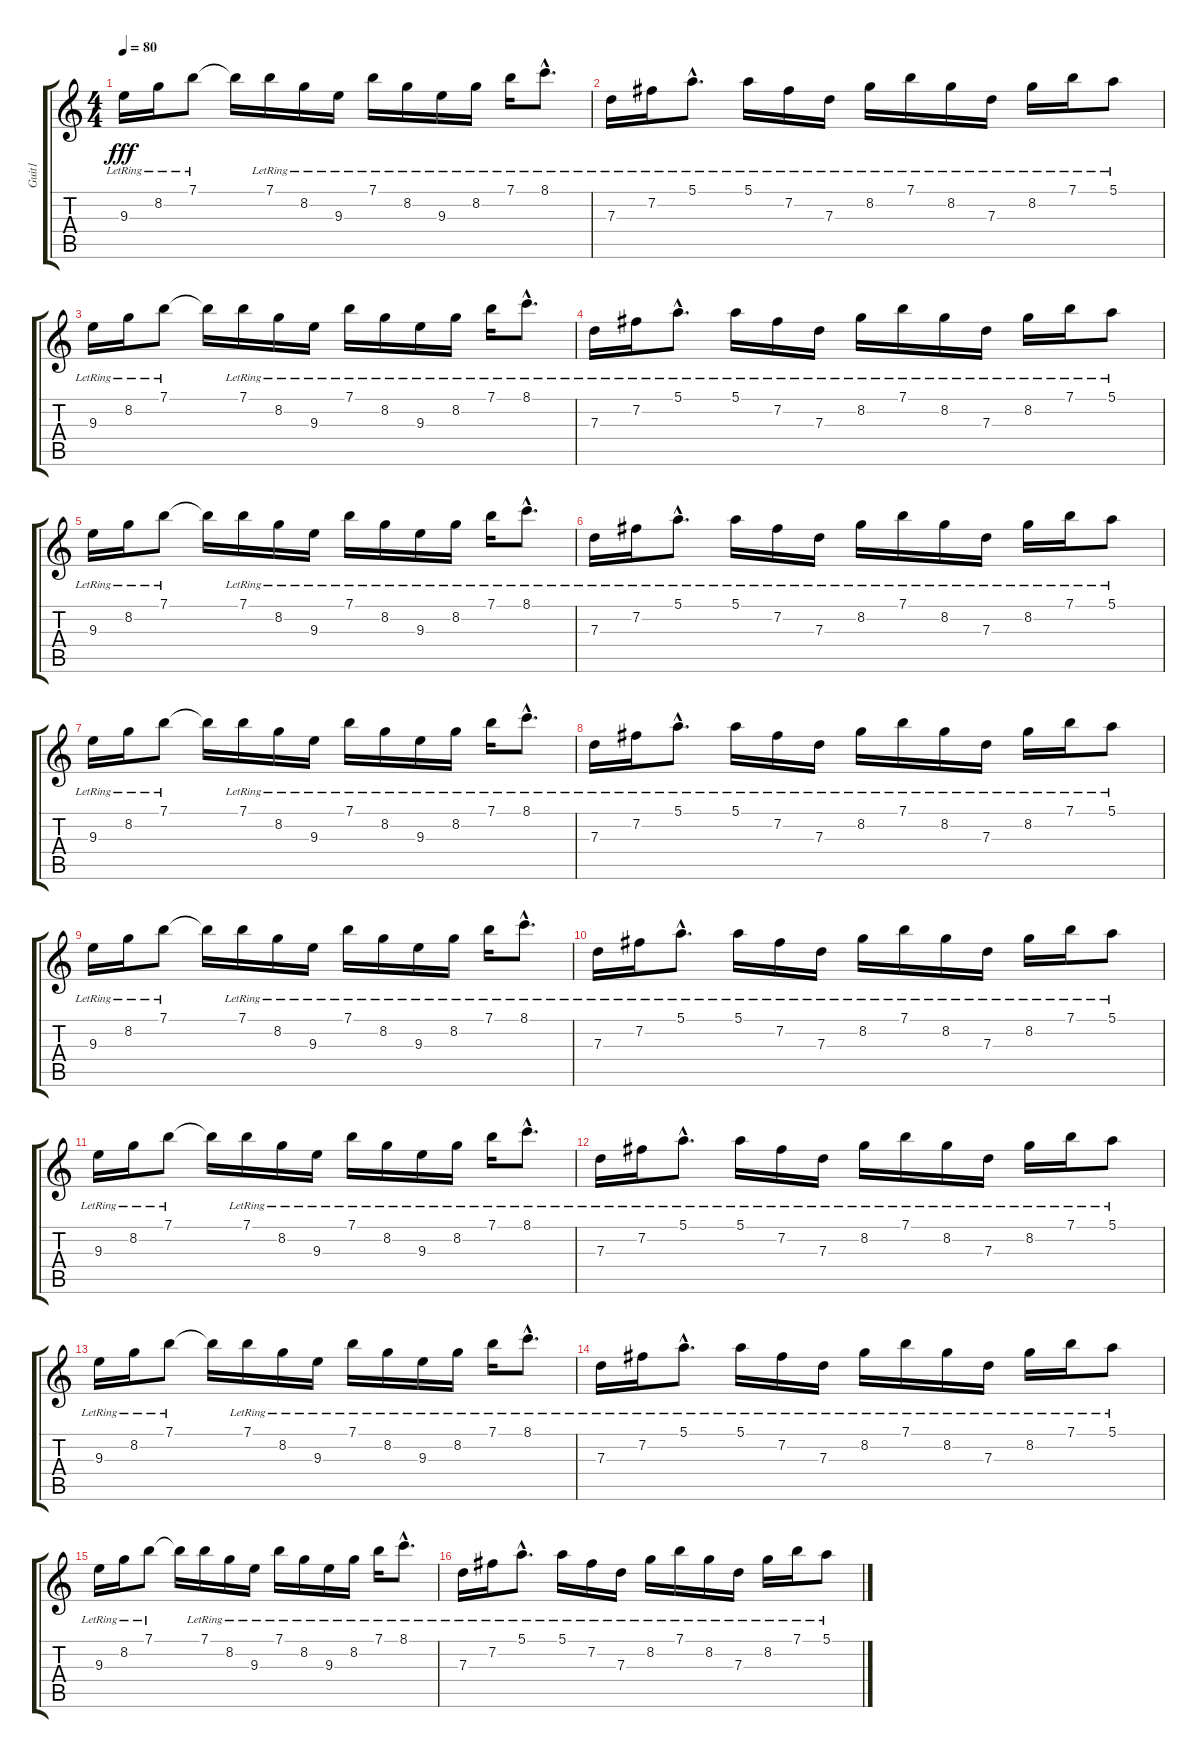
\track ("Guit1" "Guit1") {instrument electricguitarclean}
\staff {score tabs}
\tuning (E4 B3 G3 D3 A2 E2) {hide}
\ts (4 4)
\tempo 80
\clef g2
\ks c
9.3{lr}.16{dy fff instrument electricguitarclean} 8.2{lr}.16 7.1{lr}.8 7.1{t}.16 7.1{lr}.16 8.2{lr}.16 9.3{lr}.16 7.1{lr}.16 8.2{lr}.16 9.3{lr}.16 8.2{lr}.16 7.1{lr}.16 8.1{hac lr}.8{d} |
7.3{lr}.16 7.2{lr}.16 5.1{hac lr}.8{d} 5.1{lr}.16 7.2{lr}.16 7.3{lr}.16 8.2{lr}.16 7.1{lr}.16 8.2{lr}.16 7.3{lr}.16 8.2{lr}.16 7.1{lr}.16 5.1{lr}.8 |
9.3{lr}.16 8.2{lr}.16 7.1{lr}.8 7.1{t}.16 7.1{lr}.16 8.2{lr}.16 9.3{lr}.16 7.1{lr}.16 8.2{lr}.16 9.3{lr}.16 8.2{lr}.16 7.1{lr}.16 8.1{hac lr}.8{d} |
7.3{lr}.16 7.2{lr}.16 5.1{hac lr}.8{d} 5.1{lr}.16 7.2{lr}.16 7.3{lr}.16 8.2{lr}.16 7.1{lr}.16 8.2{lr}.16 7.3{lr}.16 8.2{lr}.16 7.1{lr}.16 5.1{lr}.8 |
9.3{lr}.16 8.2{lr}.16 7.1{lr}.8 7.1{t}.16 7.1{lr}.16 8.2{lr}.16 9.3{lr}.16 7.1{lr}.16 8.2{lr}.16 9.3{lr}.16 8.2{lr}.16 7.1{lr}.16 8.1{hac lr}.8{d} |
7.3{lr}.16 7.2{lr}.16 5.1{hac lr}.8{d} 5.1{lr}.16 7.2{lr}.16 7.3{lr}.16 8.2{lr}.16 7.1{lr}.16 8.2{lr}.16 7.3{lr}.16 8.2{lr}.16 7.1{lr}.16 5.1{lr}.8 |
9.3{lr}.16 8.2{lr}.16 7.1{lr}.8 7.1{t}.16 7.1{lr}.16 8.2{lr}.16 9.3{lr}.16 7.1{lr}.16 8.2{lr}.16 9.3{lr}.16 8.2{lr}.16 7.1{lr}.16 8.1{hac lr}.8{d} |
7.3{lr}.16 7.2{lr}.16 5.1{hac lr}.8{d} 5.1{lr}.16 7.2{lr}.16 7.3{lr}.16 8.2{lr}.16 7.1{lr}.16 8.2{lr}.16 7.3{lr}.16 8.2{lr}.16 7.1{lr}.16 5.1{lr}.8 |
9.3{lr}.16 8.2{lr}.16 7.1{lr}.8 7.1{t}.16 7.1{lr}.16 8.2{lr}.16 9.3{lr}.16 7.1{lr}.16 8.2{lr}.16 9.3{lr}.16 8.2{lr}.16 7.1{lr}.16 8.1{hac lr}.8{d} |
7.3{lr}.16 7.2{lr}.16 5.1{hac lr}.8{d} 5.1{lr}.16 7.2{lr}.16 7.3{lr}.16 8.2{lr}.16 7.1{lr}.16 8.2{lr}.16 7.3{lr}.16 8.2{lr}.16 7.1{lr}.16 5.1{lr}.8 |
9.3{lr}.16 8.2{lr}.16 7.1{lr}.8 7.1{t}.16 7.1{lr}.16 8.2{lr}.16 9.3{lr}.16 7.1{lr}.16 8.2{lr}.16 9.3{lr}.16 8.2{lr}.16 7.1{lr}.16 8.1{hac lr}.8{d} |
7.3{lr}.16 7.2{lr}.16 5.1{hac lr}.8{d} 5.1{lr}.16 7.2{lr}.16 7.3{lr}.16 8.2{lr}.16 7.1{lr}.16 8.2{lr}.16 7.3{lr}.16 8.2{lr}.16 7.1{lr}.16 5.1{lr}.8 |
9.3{lr}.16 8.2{lr}.16 7.1{lr}.8 7.1{t}.16 7.1{lr}.16 8.2{lr}.16 9.3{lr}.16 7.1{lr}.16 8.2{lr}.16 9.3{lr}.16 8.2{lr}.16 7.1{lr}.16 8.1{hac lr}.8{d} |
7.3{lr}.16 7.2{lr}.16 5.1{hac lr}.8{d} 5.1{lr}.16 7.2{lr}.16 7.3{lr}.16 8.2{lr}.16 7.1{lr}.16 8.2{lr}.16 7.3{lr}.16 8.2{lr}.16 7.1{lr}.16 5.1{lr}.8 |
9.3{lr}.16 8.2{lr}.16 7.1{lr}.8 7.1{t}.16 7.1{lr}.16 8.2{lr}.16 9.3{lr}.16 7.1{lr}.16 8.2{lr}.16 9.3{lr}.16 8.2{lr}.16 7.1{lr}.16 8.1{hac lr}.8{d} |
7.3{lr}.16 7.2{lr}.16 5.1{hac lr}.8{d} 5.1{lr}.16 7.2{lr}.16 7.3{lr}.16 8.2{lr}.16 7.1{lr}.16 8.2{lr}.16 7.3{lr}.16 8.2{lr}.16 7.1{lr}.16 5.1{lr}.8
